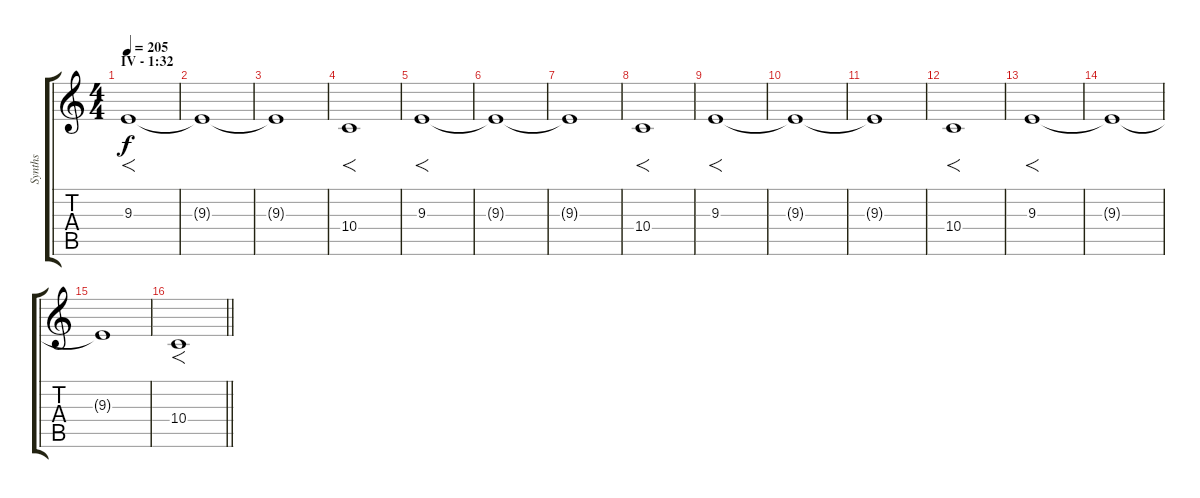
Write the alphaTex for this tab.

\track ("Synths" "Synths") {instrument choiraahs}
\staff {score tabs}
\tuning (E4 B3 G3 D3 A2 D2) {hide}
\ts (4 4)
\section ("" "IV - 1:32")
\tempo 205
\clef g2
\ks c
9.3.1{f dy f} |
9.3{t}.1 |
9.3{t}.1 |
10.4.1{f} |
9.3.1{f} |
9.3{t}.1 |
9.3{t}.1 |
10.4.1{f} |
9.3.1{f} |
9.3{t}.1 |
9.3{t}.1 |
10.4.1{f} |
9.3.1{f} |
9.3{t}.1 |
9.3{t}.1 |
\barLineRight lightlight
10.4.1{f}
